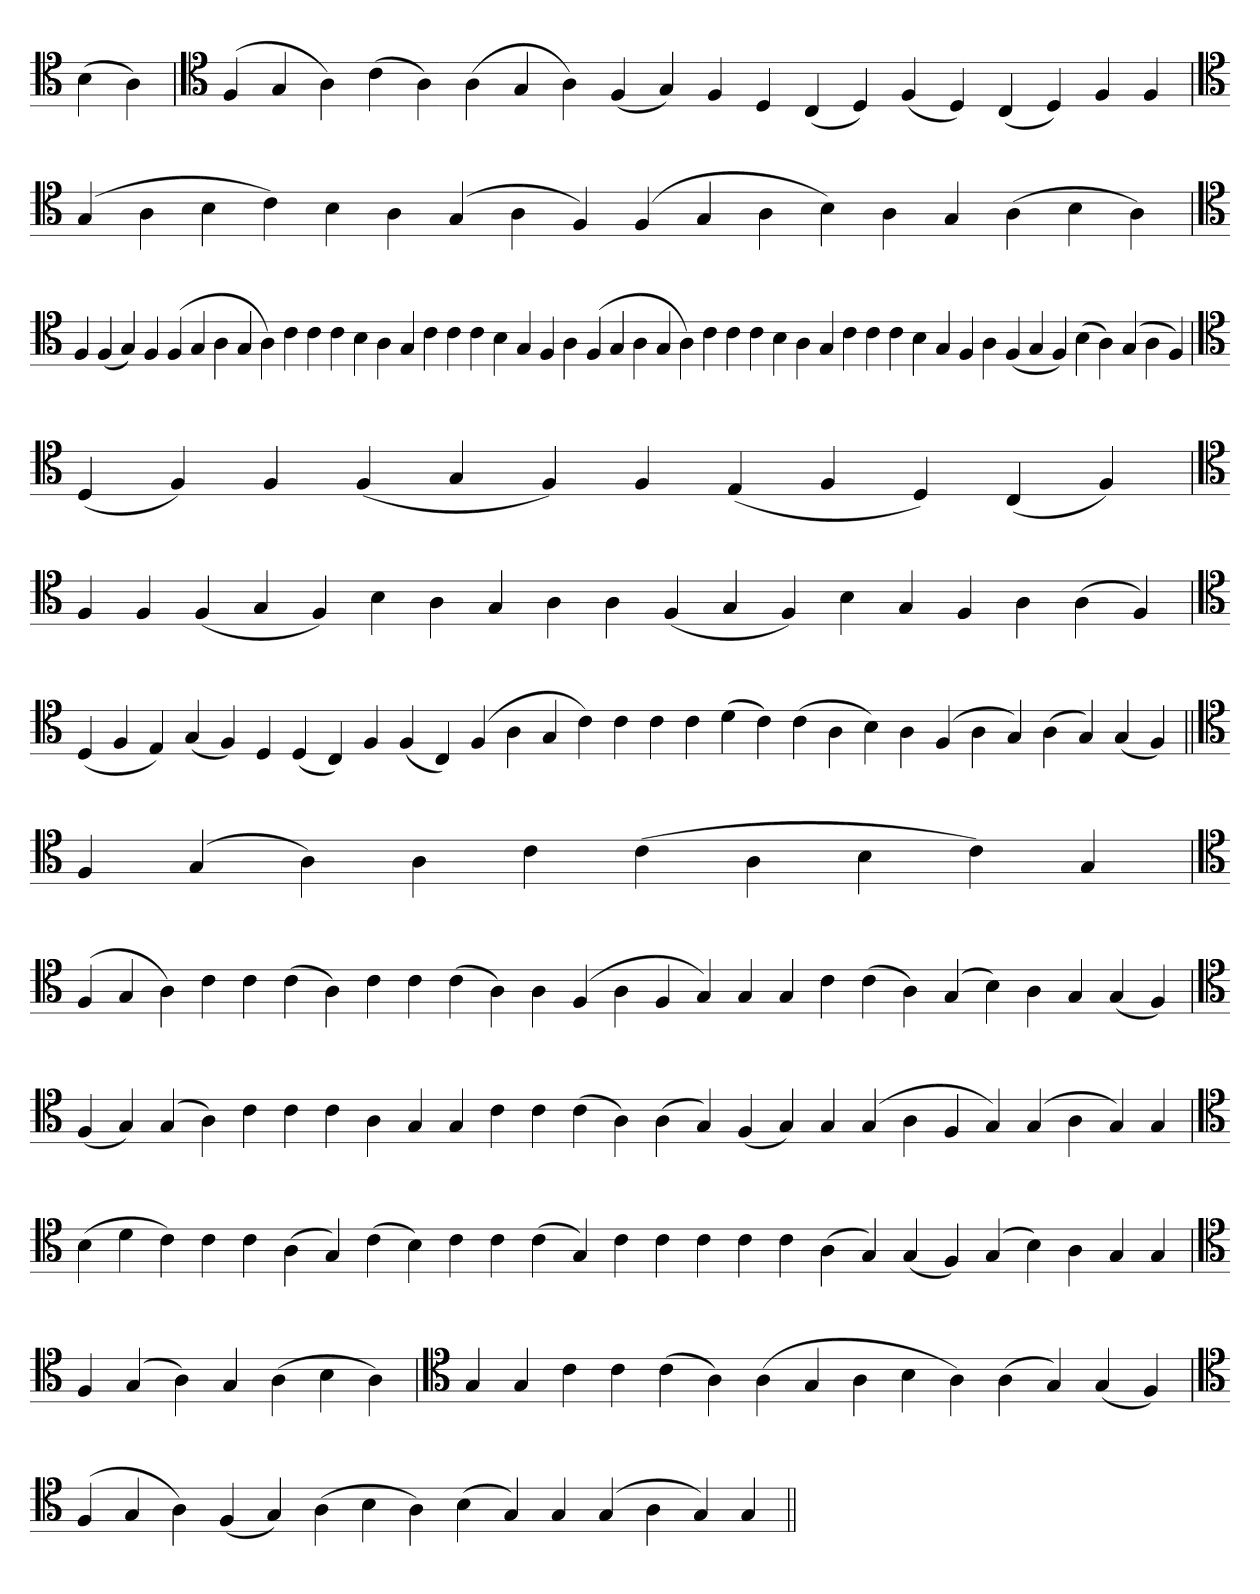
**kern
*part1
*staff1
*clefC4
=
(4B
4A)
='
*clefC4
(4F
4G
4A)
(4c
4A)
(4A
4G
4A)
(4F
4G)
4F
4D
(4C
4D)
(4F
4D)
(4C
4D)
4F
4F
=`
*clefC4
(4G
4A
4B
4c)
4B
4A
(4G
4A
4F)
(4F
4G
4A
4B)
4A
4G
(4A
4B
4A)
=
*clefC4
4F
(4F
4G)
4F
(4F
4G
4A
4G
4A)
4c
4c
4c
4B
4A
4G
4c
4c
4c
4B
4G
4F
4A
(4F
4G
4A
4G
4A)
4c
4c
4c
4B
4A
4G
4c
4c
4c
4B
4G
4F
4A
(4F
4G
4F)
(4B
4A)
(4G
4A
4F)
='
*clefC4
(4D
4F)
4F
(4F
4G
4F)
4F
(4E
4F
4D)
(4C
4F)
='
*clefC4
4F
4F
(4F
4G
4F)
4B
4A
4G
4A
4A
(4F
4G
4F)
4B
4G
4F
4A
(4A
4F)
=`
*clefC4
(4D
4F
4E)
(4G
4F)
4D
(4D
4C)
4F
(4F
4C)
(4F
4A
4G
4c)
4c
4c
4c
(4d
4c)
(4c
4A
4B)
4A
(4F
4A
4G)
(4A
4G)
(4G
4F)
=||
*clefC4
4F
(4G
4A)
4A
4c
(4c
4A
4B
4c)
4G
=`
*clefC4
(4F
4G
4A)
4c
4c
(4c
4A)
4c
4c
(4c
4A)
4A
(4F
4A
4F
4G)
4G
4G
4c
(4c
4A)
(4G
4B)
4A
4G
(4G
4F)
='
*clefC4
(4F
4G)
(4G
4A)
4c
4c
4c
4A
4G
4G
4c
4c
(4c
4A)
(4A
4G)
(4F
4G)
4G
(4G
4A
4F
4G)
(4G
4A
4G)
4G
=
*clefC4
(4B
4d
4c)
4c
4c
(4A
4G)
(4c
4B)
4c
4c
(4c
4G)
4c
4c
4c
4c
4c
(4A
4G)
(4G
4F)
(4G
4B)
4A
4G
4G
=`
*clefC4
4F
(4G
4A)
4G
(4A
4B
4A)
=
*clefC4
4G
4G
4c
4c
(4c
4A)
(4A
4G
4A
4B
4A)
(4A
4G)
(4G
4F)
=`
*clefC4
(4F
4G
4A)
(4F
4G)
(4A
4B
4A)
(4B
4G)
4G
(4G
4A
4G)
4G
=||
*-
